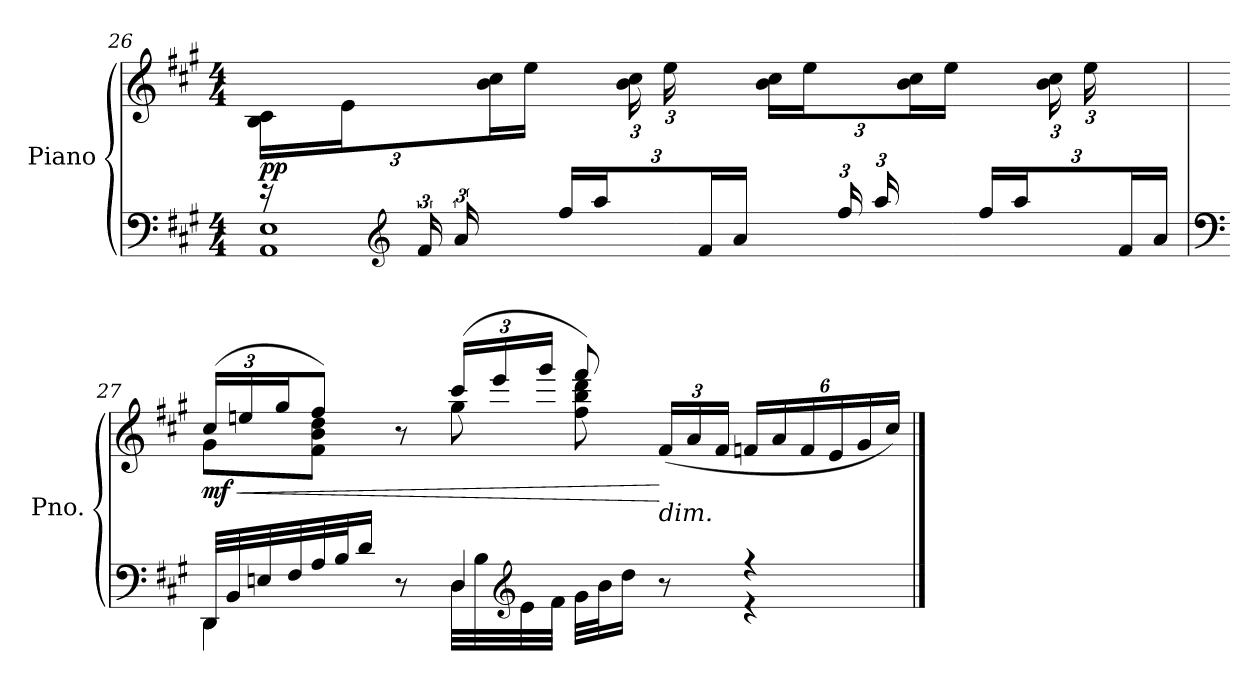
**kern	**kern	**dynam
*part1	*part1	*part1
*staff2	*staff1	*staff1/2
*I"Piano	*	*
*I'Pno.	*	*
!!LO:PB:g=z
*clefF4	*clefG2	*
*k[f#c#g#]	*k[f#c#g#]	*
*M4/4	*M4/4	*
=26	=26	=26
*^	*	*
*	*^	*	*
*	*	*	*Xbrackettup	*
!	!	!	!	!LO:DY:b
12ryy	16r	1AA 1E	(>24B\ 24c#\LL	pp
.	.	.	24e\	.
*clefG2	*	*	*	*
.	16ryy	.	.	.
24f#/	.	.	12ryy	.
24a/	8ryy	.	.	.
12ryy	.	.	24b\ 24cc#\	.
.	.	.	24ee\JJ	.
*Xbrackettup	*	*	*	*
24ff#/LL	4ryy	.	12ryy	.
24aa/	.	.	.	.
12ryy	.	.	24b\ 24cc#\	.
.	.	.	24ee\	.
24f#/	.	.	12ryy	.
24a/JJ	.	.	.	.
12ryy	2ryy	.	24b\ 24cc#\LL	.
.	.	.	24ee\	.
24ff#/	.	.	12ryy	.
24aa/	.	.	.	.
12ryy	.	.	24b\ 24cc#\	.
.	.	.	24ee\JJ	.
24ff#/LL	.	.	12ryy	.
24aa/	.	.	.	.
12ryy	.	.	24b\ 24cc#\	.
.	.	.	24ee\	.
24f#/	.	.	12ryy	.
24a/JJ)	.	.	.	.
*v	*v	*v	*	*
!!LO:LB:g=z
=27	=27	=27
*clefF4	*	*
*^	*	*
!	!	!	!LO:HP:b
*	*	*^	*
!	!	!	!	!LO:DY:n=1:b
32DD/LLL	4DD\	(>24cc#/LL	8g#\L	< mf
32BB/	.	.	.	.
.	.	24een/	.	.
32En/	.	.	.	.
.	.	24gg#/J	.	.
32F#/	.	.	.	.
32A/	.	8ff#/J)	8f#\ 8b\ 8dd\J	.
32B/J	.	.	.	.
16d/JJ	.	.	.	.
8r	8ryy	8r	8ryy	.
4D/	32D\LLL	(>24ccc#/LL	8gg#\	.
.	32B\	.	.	.
.	.	24eee/	.	.
*clefG2	*	*	*	*
.	32e\	.	.	.
.	.	24ggg#/JJ	.	.
.	32f#\JJJ	.	.	.
.	32g#\LLL	8fff#/)	8ff#\ 8bb\ 8ddd\	.
.	32b\J	.	.	.
.	16dd\JJ	.	.	.
!	!	!LO:TX:b:i:t=dim.	!	!
8r	8ryy	(<24f#/LL	4.ryy	[
.	.	24a/	.	.
.	.	24f#/JJ	.	.
4r	4r	24fn/LL	.	.
.	.	24a/	.	.
.	.	24f/	.	.
.	.	24e/	.	.
.	.	24g#/	.	.
.	.	24cc#/JJ)	.	.
*v	*v	*	*	*
*	*v	*v	*
==	==	==
*-	*-	*-
